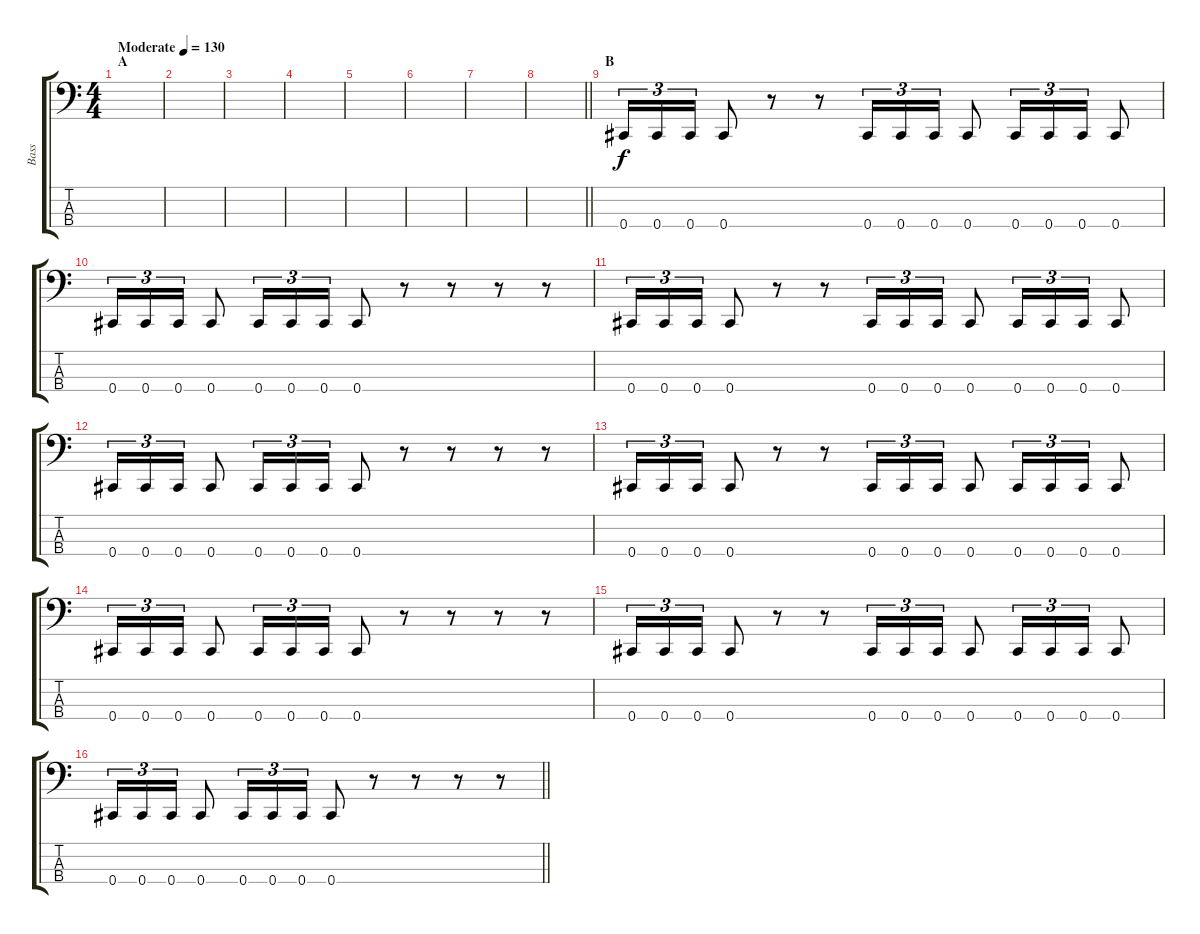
\track ("Bass" "Bass") {instrument electricbasspick}
\staff {score tabs}
\tuning (E2 B1 Gb1 Db1) {hide}
\ts (4 4)
\section ("" "A")
\tempo (130 "Moderate")
\clef f4
\ks c
|
|
|
|
|
|
|
\barLineRight lightlight
|
\section ("" "B")
0.4.16{tu (3 2)} 0.4.16{tu (3 2)} 0.4.16{tu (3 2)} 0.4.8 r.8 r.8 0.4.16{tu (3 2)} 0.4.16{tu (3 2)} 0.4.16{tu (3 2)} 0.4.8 0.4.16{tu (3 2)} 0.4.16{tu (3 2)} 0.4.16{tu (3 2)} 0.4.8 |
0.4.16{tu (3 2)} 0.4.16{tu (3 2)} 0.4.16{tu (3 2)} 0.4.8 0.4.16{tu (3 2)} 0.4.16{tu (3 2)} 0.4.16{tu (3 2)} 0.4.8 r.8 r.8 r.8 r.8 |
0.4.16{tu (3 2)} 0.4.16{tu (3 2)} 0.4.16{tu (3 2)} 0.4.8 r.8 r.8 0.4.16{tu (3 2)} 0.4.16{tu (3 2)} 0.4.16{tu (3 2)} 0.4.8 0.4.16{tu (3 2)} 0.4.16{tu (3 2)} 0.4.16{tu (3 2)} 0.4.8 |
0.4.16{tu (3 2)} 0.4.16{tu (3 2)} 0.4.16{tu (3 2)} 0.4.8 0.4.16{tu (3 2)} 0.4.16{tu (3 2)} 0.4.16{tu (3 2)} 0.4.8 r.8 r.8 r.8 r.8 |
0.4.16{tu (3 2)} 0.4.16{tu (3 2)} 0.4.16{tu (3 2)} 0.4.8 r.8 r.8 0.4.16{tu (3 2)} 0.4.16{tu (3 2)} 0.4.16{tu (3 2)} 0.4.8 0.4.16{tu (3 2)} 0.4.16{tu (3 2)} 0.4.16{tu (3 2)} 0.4.8 |
0.4.16{tu (3 2)} 0.4.16{tu (3 2)} 0.4.16{tu (3 2)} 0.4.8 0.4.16{tu (3 2)} 0.4.16{tu (3 2)} 0.4.16{tu (3 2)} 0.4.8 r.8 r.8 r.8 r.8 |
0.4.16{tu (3 2)} 0.4.16{tu (3 2)} 0.4.16{tu (3 2)} 0.4.8 r.8 r.8 0.4.16{tu (3 2)} 0.4.16{tu (3 2)} 0.4.16{tu (3 2)} 0.4.8 0.4.16{tu (3 2)} 0.4.16{tu (3 2)} 0.4.16{tu (3 2)} 0.4.8 |
\barLineRight lightlight
0.4.16{tu (3 2)} 0.4.16{tu (3 2)} 0.4.16{tu (3 2)} 0.4.8 0.4.16{tu (3 2)} 0.4.16{tu (3 2)} 0.4.16{tu (3 2)} 0.4.8 r.8 r.8 r.8 r.8
